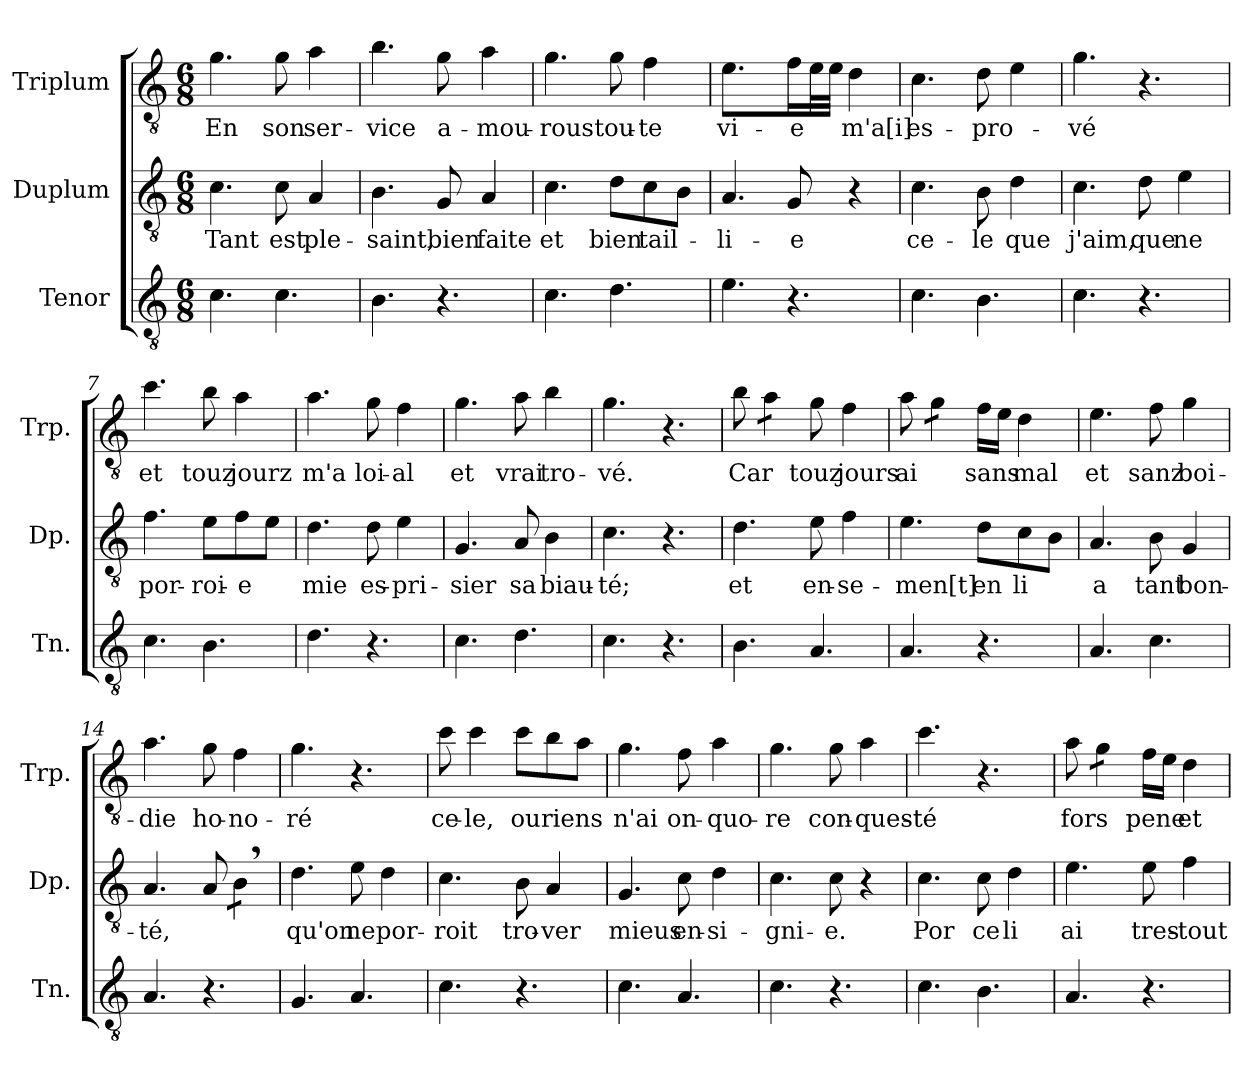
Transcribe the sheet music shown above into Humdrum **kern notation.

**kern	**kern	**text	**kern	**text
*part3	*part2	*part2	*part1	*part1
*staff3	*staff2	*staff2	*staff1	*staff1
*I"Tenor	*I"Duplum	*	*I"Triplum	*
*I'Tn.	*I'Dp.	*	*I'Trp.	*
*clefGv2	*clefGv2	*	*clefGv2	*
*k[]	*k[]	*	*k[]	*
*M6/8	*M6/8	*	*M6/8	*
=1	=1	=1	=1	=1
!	!	!LO:LY:b	!	!LO:LY:b
4.c\	4.c\	Tant	4.g\	En
!	!	!LO:LY:b	!	!LO:LY:b
4.c\	8c\	est	8g\	son
!	!	!LO:LY:b	!	!LO:LY:b
.	4A/	ple-	4a\	ser-
=2	=2	=2	=2	=2
!	!	!LO:LY:b	!	!LO:LY:b
4.B\	4.B\	-saint,	4.b\	-vice
!	!	!LO:LY:b	!	!LO:LY:b
4.r	8G/	bien	8g\	a-
!	!	!LO:LY:b	!	!LO:LY:b
.	4A/	faite	4a\	-mou-
=3	=3	=3	=3	=3
!	!	!LO:LY:b	!	!LO:LY:b
4.c\	4.c\	et	4.g\	-rous
!	!	!LO:LY:b	!	!LO:LY:b
4.d\	8d\L	bien	8g\	tou-
!	!	!LO:LY:b	!	!LO:LY:b
.	8c\	tail-	4f\	-te
.	8B\J	.	.	.
=4	=4	=4	=4	=4
!	!	!LO:LY:b	!	!LO:LY:b
4.e\	4.A/	-li-	4.e\	vi-
!	!	!LO:LY:b	!	!LO:LY:b
4.r	8G/	-e	16f\LL	-e
*	*	*	*tremolo	*
.	.	.	32e\	.
.	.	.	32e\JJJ	.
*	*	*	*Xtremolo	*
!	!	!	!	!LO:LY:b
.	4r	.	4d\	m'a[i]
=5	=5	=5	=5	=5
!	!	!LO:LY:b	!	!LO:LY:b
4.c\	4.c\	ce-	4.c\	es-
!	!	!LO:LY:b	!	!LO:LY:b
4.B\	8B\	-le	8d\	-pro-
!	!	!LO:LY:b	!	!
.	4d\	que	4e\	.
=6	=6	=6	=6	=6
!	!	!LO:LY:b	!	!LO:LY:b
4.c\	4.c\	j'aim,	4.g\	-vé
!	!	!LO:LY:b	!	!
4.r	8d\	que	4.r	.
!	!	!LO:LY:b	!	!
.	4e\	ne	.	.
!!LO:LB:g=z
=7	=7	=7	=7	=7
!	!	!LO:LY:b	!	!LO:LY:b
4.c\	4.f\	por-	4.cc\	et
!	!	!LO:LY:b	!	!LO:LY:b
4.B\	8e\L	-roi-	8b\	touz
!	!	!LO:LY:b	!	!LO:LY:b
.	8f\	-e	4a\	jourz
.	8e\J	.	.	.
=8	=8	=8	=8	=8
!	!	!LO:LY:b	!	!LO:LY:b
4.d\	4.d\	mie	4.a\	m'a
!	!	!LO:LY:b	!	!LO:LY:b
4.r	8d\	es-	8g\	loi-
!	!	!LO:LY:b	!	!LO:LY:b
.	4e\	-pri-	4f\	-al
=9	=9	=9	=9	=9
!	!	!LO:LY:b	!	!LO:LY:b
4.c\	4.G/	-sier	4.g\	et
!	!	!LO:LY:b	!	!LO:LY:b
4.d\	8A/	sa	8a\	vrai
!	!	!LO:LY:b	!	!LO:LY:b
.	4B\	biau-	4b\	tro-
=10	=10	=10	=10	=10
!	!	!LO:LY:b	!	!LO:LY:b
4.c\	4.c\	-té;	4.g\	-vé.
4.r	4.r	.	4.r	.
=11	=11	=11	=11	=11
!	!	!LO:LY:b	!	!LO:LY:b
4.B\	4.d\	et	8b\	Car
*	*	*	*tremolo	*
.	.	.	8a\L	.
.	.	.	8a\J	.
*	*	*	*Xtremolo	*
!	!	!LO:LY:b	!	!LO:LY:b
4.A/	8e\	en-	8g\	touz
!	!	!LO:LY:b	!	!LO:LY:b
.	4f\	-se-	4f\	jours
=12	=12	=12	=12	=12
!	!	!LO:LY:b	!	!LO:LY:b
4.A/	4.e\	-men[t]	8a\	ai
*	*	*	*tremolo	*
.	.	.	8g\L	.
.	.	.	8g\J	.
*	*	*	*Xtremolo	*
!	!	!LO:LY:b	!	!LO:LY:b
4.r	8d\L	en	16f\LL	sans
.	.	.	16e\JJ	.
!	!	!LO:LY:b	!	!LO:LY:b
.	8c\	li	4d\	mal
.	8B\J	.	.	.
=13	=13	=13	=13	=13
!	!	!LO:LY:b	!	!LO:LY:b
4.A/	4.A/	a	4.e\	et
!	!	!LO:LY:b	!	!LO:LY:b
4.c\	8B\	tant	8f\	sanz
!	!	!LO:LY:b	!	!LO:LY:b
.	4G/	bon-	4g\	boi-
!!LO:LB:g=z
=14	=14	=14	=14	=14
!	!	!LO:LY:b	!	!LO:LY:b
4.A/	4.A/	-té,	4.a\	-die
!	!	!	!	!LO:LY:b
4.r	8A/	.	8g\	ho-
!	!	!	!	!LO:LY:b
*	*tremolo	*	*	*
.	8B,\L	.	4f\	-no-
.	8B,\J	.	.	.
*	*Xtremolo	*	*	*
=15	=15	=15	=15	=15
!	!	!LO:LY:b	!	!LO:LY:b
4.G/	4.d\	qu'on	4.g\	-ré
!	!	!LO:LY:b	!	!
4.A/	8e\	ne	4.r	.
!	!	!LO:LY:b	!	!
.	4d\	por-	.	.
=16	=16	=16	=16	=16
!	!	!LO:LY:b	!	!LO:LY:b
4.c\	4.c\	-roit	8cc\	ce-
!	!	!	!	!LO:LY:b
.	.	.	4cc\	-le,
!	!	!LO:LY:b	!	!LO:LY:b
4.r	8B\	tro-	8cc\L	ou
!	!	!LO:LY:b	!	!LO:LY:b
.	4A/	-ver	8b\	riens
.	.	.	8a\J	.
=17	=17	=17	=17	=17
!	!	!LO:LY:b	!	!LO:LY:b
4.c\	4.G/	mieus	4.g\	n'ai
!	!	!LO:LY:b	!	!LO:LY:b
4.A/	8c\	en-	8f\	on-
!	!	!LO:LY:b	!	!LO:LY:b
.	4d\	-si-	4a\	-quo-
=18	=18	=18	=18	=18
!	!	!LO:LY:b	!	!LO:LY:b
4.c\	4.c\	-gni-	4.g\	-re
!	!	!LO:LY:b	!	!LO:LY:b
4.r	8c\	-e.	8g\	con-
!	!	!	!	!LO:LY:b
.	4r	.	4a\	-ques-
=19	=19	=19	=19	=19
!	!	!LO:LY:b	!	!LO:LY:b
4.c\	4.c\	Por	4.cc\	-té
!	!	!LO:LY:b	!	!
4.B\	8c\	ce	4.r	.
!	!	!LO:LY:b	!	!
.	4d\	li	.	.
=20	=20	=20	=20	=20
!	!	!LO:LY:b	!	!LO:LY:b
4.A/	4.e\	ai	8a\	fors
*	*	*	*tremolo	*
.	.	.	8g\L	.
.	.	.	8g\J	.
*	*	*	*Xtremolo	*
!	!	!LO:LY:b	!	!LO:LY:b
4.r	8e\	tres-	16f\LL	pene
.	.	.	16e\JJ	.
!	!	!LO:LY:b	!	!LO:LY:b
.	4f\	-tout	4d\	et
=	=	=	=	=
*-	*-	*-	*-	*-
